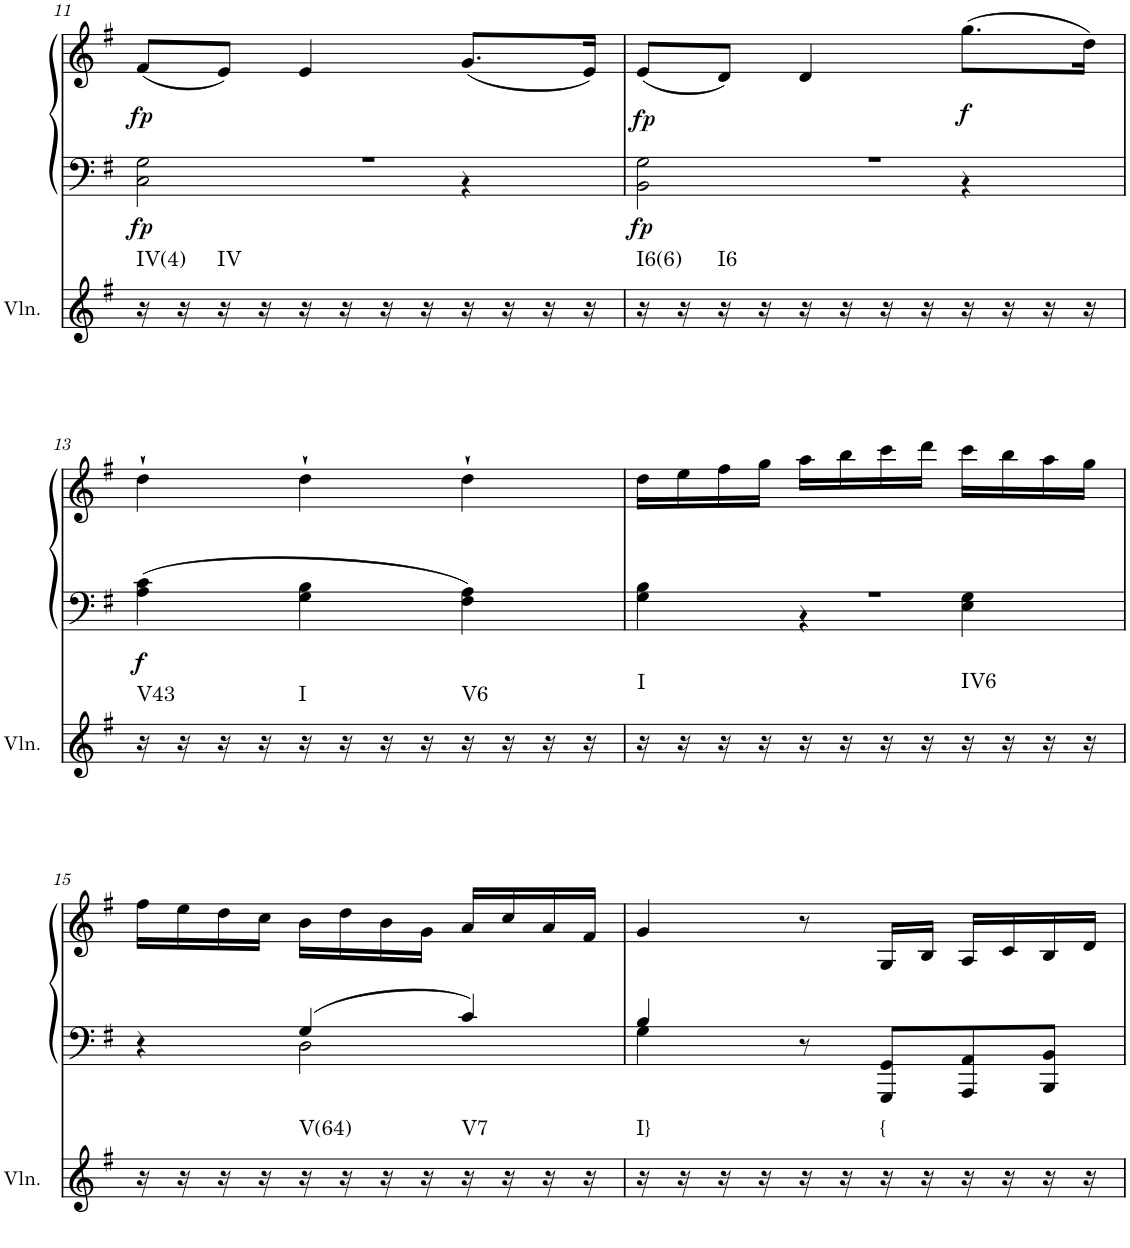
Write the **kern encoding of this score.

**kern	**harte	**kern	**kern	**dynam
*part2	*part2	*part1	*part1	*part1
*staff3	*	*staff2	*staff1	*staff1/2
*I"Violin	*	*I"Klavier linke Hand	*	*
*I'Vln.	*	*	*	*
!!LO:PB:g=z
*clefG2	*	*clefF4	*clefG2	*
*k[f#]	*	*k[f#]	*k[f#]	*
*M3/4	*	*M3/4	*M3/4	*
=11	=11	=11	=11	=11
*	*	*^	*	*
!	!	!	!	!	!LO:DY:b=2
!	!LO:H:kt=IV(4)	!	!	!	!LO:DY:n=1:b
16r	N	2.r	2C\ 2G\	(8f#/L	fp fp
16r	.	.	.	.	.
!	!LO:H:kt=IV	!	!	!	!
16r	N	.	.	8e/J)	.
16r	.	.	.	.	.
16r	.	.	.	4e/	.
16r	.	.	.	.	.
16r	.	.	.	.	.
16r	.	.	.	.	.
16r	.	.	4r	(8.g/L	.
16r	.	.	.	.	.
16r	.	.	.	.	.
16r	.	.	.	16e/Jk)	.
=12	=12	=12	=12	=12	=12
!	!	!	!	!	!LO:DY:b=2
!	!LO:H:kt=I6(6)	!	!	!	!LO:DY:n=1:b
16r	N	2.r	2BB\ 2G\	(8e/L	fp fp
16r	.	.	.	.	.
!	!LO:H:kt=I6	!	!	!	!
16r	N	.	.	8d/J)	.
16r	.	.	.	.	.
16r	.	.	.	4d/	.
16r	.	.	.	.	.
16r	.	.	.	.	.
16r	.	.	.	.	.
!	!	!	!	!	!LO:DY:n=2:b
16r	.	.	4r	(8.gg\L	f
16r	.	.	.	.	.
16r	.	.	.	.	.
16r	.	.	.	16dd\Jk)	.
*	*	*v	*v	*	*
!!LO:LB:g=z
=13	=13	=13	=13	=13
!	!LO:H:kt=V43	!	!	!LO:DY:b=2
16r	N	4A\ 4c\	4dd`\	f
16r	.	.	.	.
16r	.	.	.	.
16r	.	.	.	.
!	!LO:H:kt=I	!	!	!
16r	N	4G\ 4B\	4dd`\	.
16r	.	.	.	.
16r	.	.	.	.
16r	.	.	.	.
!	!LO:H:kt=V6	!	!	!
16r	N	4F#\ 4A\	4dd`\	.
16r	.	.	.	.
16r	.	.	.	.
16r	.	.	.	.
=14	=14	=14	=14	=14
*	*	*^	*	*
!	!LO:H:kt=I	!	!	!	!
16r	N	2.r	4G\ 4B\	16dd\LL	.
16r	.	.	.	16ee\	.
16r	.	.	.	16ff#\	.
16r	.	.	.	16gg\JJ	.
16r	.	.	4r	16aa\LL	.
16r	.	.	.	16bb\	.
16r	.	.	.	16ccc\	.
16r	.	.	.	16ddd\JJ	.
!	!LO:H:kt=IV6	!	!	!	!
16r	N	.	4E\ 4G\	16ccc\LL	.
16r	.	.	.	16bb\	.
16r	.	.	.	16aa\	.
16r	.	.	.	16gg\JJ	.
!!LO:LB:g=z
=15	=15	=15	=15	=15	=15
16r	.	4r	4ryy	16ff#\LL	.
16r	.	.	.	16ee\	.
16r	.	.	.	16dd\	.
16r	.	.	.	16cc\JJ	.
!	!LO:H:kt=V(64)	!	!	!	!
16r	N	4G/	2D\	16b\LL	.
16r	.	.	.	16dd\	.
16r	.	.	.	16b\	.
16r	.	.	.	16g\JJ	.
!	!LO:H:kt=V7	!	!	!	!
16r	N	4c/	.	16a/LL	.
16r	.	.	.	16cc/	.
16r	.	.	.	16a/	.
16r	.	.	.	16f#/JJ	.
=16	=16	=16	=16	=16	=16
!	!LO:H:kt=I}	!	!	!	!
16r	N	4B/	4G\	4g/	.
16r	.	.	.	.	.
16r	.	.	.	.	.
16r	.	.	.	.	.
16r	.	8r	2ryy	8r	.
16r	.	.	.	.	.
!	!LO:H:kt={	!	!	!	!
16r	N	8GGG/ 8GG/L	.	16G/LL	.
16r	.	.	.	16B/JJ	.
16r	.	8AAA/ 8AA/	.	16A/LL	.
16r	.	.	.	16c/	.
16r	.	8BBB/ 8BB/J	.	16B/	.
16r	.	.	.	16d/JJ	.
*	*	*v	*v	*	*
=	=	=	=	=
*-	*-	*-	*-	*-
